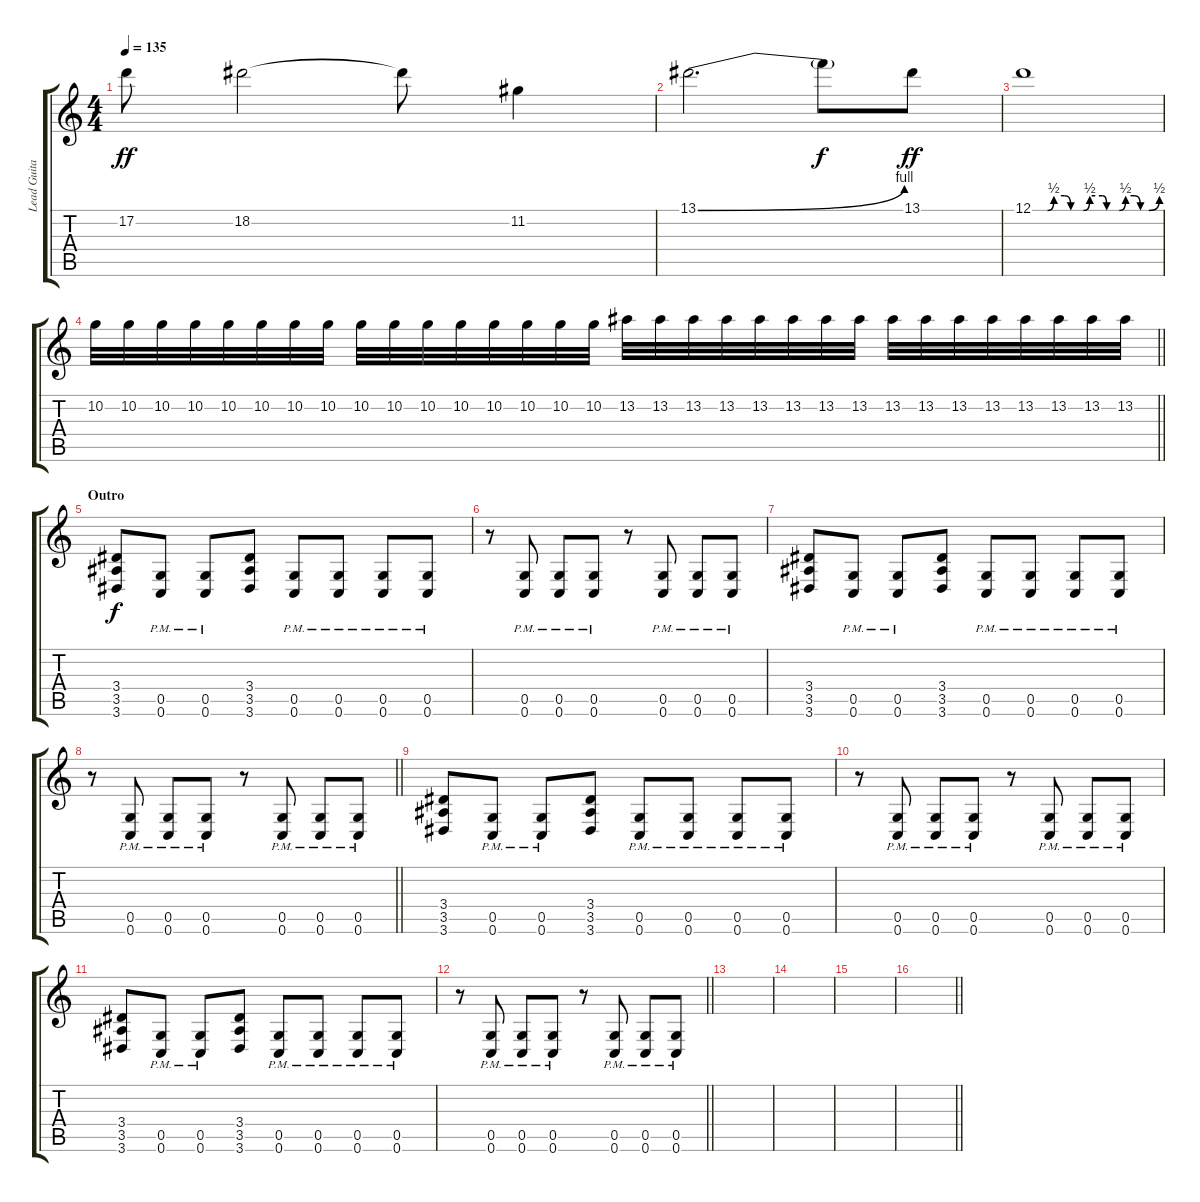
\track ("Lead Guitar" "Lead Guita") {instrument distortionguitar}
\staff {score tabs}
\tuning (D4 A3 F3 C3 G2 C2) {hide}
\ts (4 4)
\tempo 135
\clef g2
\ks c
17.2{t}.8{dy ff} 18.2.2 18.2{t}.8 11.2.4 |
13.1{be (bend 0 0 60 4)}.2{d} 13.1{t}.8{dy f} 13.1.8{dy ff} |
12.1{be (custom 0 0 7 0 10 2 15 2 18 0 24 0 27 2 33 2 35 0 41 0 44 2 48 2 51 0 55 0 60 2)}.1 |
\barLineRight lightlight
10.2.32 10.2.32 10.2.32 10.2.32 10.2.32 10.2.32 10.2.32 10.2.32 10.2.32 10.2.32 10.2.32 10.2.32 10.2.32 10.2.32 10.2.32 10.2.32 13.2.32 13.2.32 13.2.32 13.2.32 13.2.32 13.2.32 13.2.32 13.2.32 13.2.32 13.2.32 13.2.32 13.2.32 13.2.32 13.2.32 13.2.32 13.2.32 |
\section ("" "Outro")
(3.4 3.5 3.6).8{dy f} (0.5{pm} 0.6{pm}).8 (0.5{pm} 0.6{pm}).8 (3.4 3.5 3.6).8 (0.5{pm} 0.6{pm}).8 (0.5{pm} 0.6{pm}).8 (0.5{pm} 0.6{pm}).8 (0.5{pm} 0.6{pm}).8 |
r.8 (0.5{pm} 0.6{pm}).8 (0.5{pm} 0.6{pm}).8 (0.5{pm} 0.6{pm}).8 r.8 (0.5{pm} 0.6{pm}).8 (0.5{pm} 0.6{pm}).8 (0.5{pm} 0.6{pm}).8 |
(3.4 3.5 3.6).8 (0.5{pm} 0.6{pm}).8 (0.5{pm} 0.6{pm}).8 (3.4 3.5 3.6).8 (0.5{pm} 0.6{pm}).8 (0.5{pm} 0.6{pm}).8 (0.5{pm} 0.6{pm}).8 (0.5{pm} 0.6{pm}).8 |
\barLineRight lightlight
r.8 (0.5{pm} 0.6{pm}).8 (0.5{pm} 0.6{pm}).8 (0.5{pm} 0.6{pm}).8 r.8 (0.5{pm} 0.6{pm}).8 (0.5{pm} 0.6{pm}).8 (0.5{pm} 0.6{pm}).8 |
(3.4 3.5 3.6).8 (0.5{pm} 0.6{pm}).8 (0.5{pm} 0.6{pm}).8 (3.4 3.5 3.6).8 (0.5{pm} 0.6{pm}).8 (0.5{pm} 0.6{pm}).8 (0.5{pm} 0.6{pm}).8 (0.5{pm} 0.6{pm}).8 |
r.8 (0.5{pm} 0.6{pm}).8 (0.5{pm} 0.6{pm}).8 (0.5{pm} 0.6{pm}).8 r.8 (0.5{pm} 0.6{pm}).8 (0.5{pm} 0.6{pm}).8 (0.5{pm} 0.6{pm}).8 |
(3.4 3.5 3.6).8 (0.5{pm} 0.6{pm}).8 (0.5{pm} 0.6{pm}).8 (3.4 3.5 3.6).8 (0.5{pm} 0.6{pm}).8 (0.5{pm} 0.6{pm}).8 (0.5{pm} 0.6{pm}).8 (0.5{pm} 0.6{pm}).8 |
\barLineRight lightlight
r.8 (0.5{pm} 0.6{pm}).8 (0.5{pm} 0.6{pm}).8 (0.5{pm} 0.6{pm}).8 r.8 (0.5{pm} 0.6{pm}).8 (0.5{pm} 0.6{pm}).8 (0.5{pm} 0.6{pm}).8 |
|
|
|
\barLineRight lightlight
